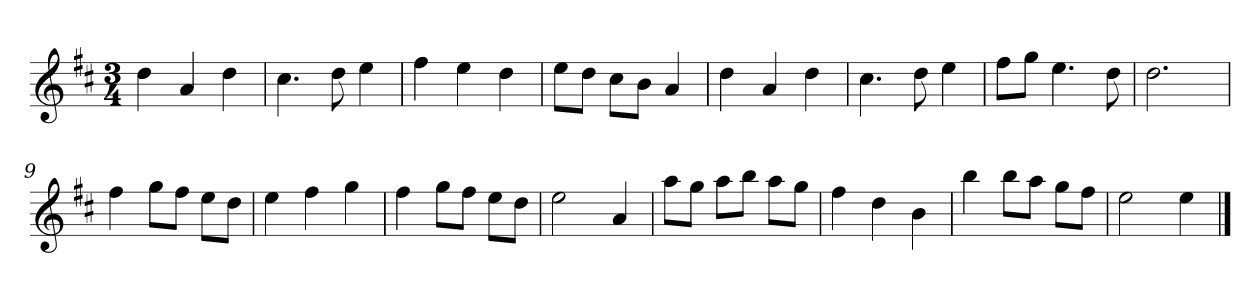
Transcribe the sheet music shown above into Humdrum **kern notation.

**kern
*part1
*staff1
*k[f#c#]
*M3/4
*MM120
=1
4dd
4a
4dd
=2
4.cc#
8dd
4ee
=3
4ff#
4ee
4dd
=4
8eeL
8ddJ
8cc#L
8bJ
4a
=5
4dd
4a
4dd
=6
4.cc#
8dd
4ee
=7
8ff#L
8ggJ
4.ee
8dd
=8
2.dd
=9
4ff#
8ggL
8ff#J
8eeL
8ddJ
=10
4ee
4ff#
4gg
=11
4ff#
8ggL
8ff#J
8eeL
8ddJ
=12
2ee
4a
=13
8aaL
8ggJ
8aaL
8bbJ
8aaL
8ggJ
=14
4ff#
4dd
4b
=15
4bb
8bbL
8aaJ
8ggL
8ff#J
=16
2ee
4ee
==
*-
